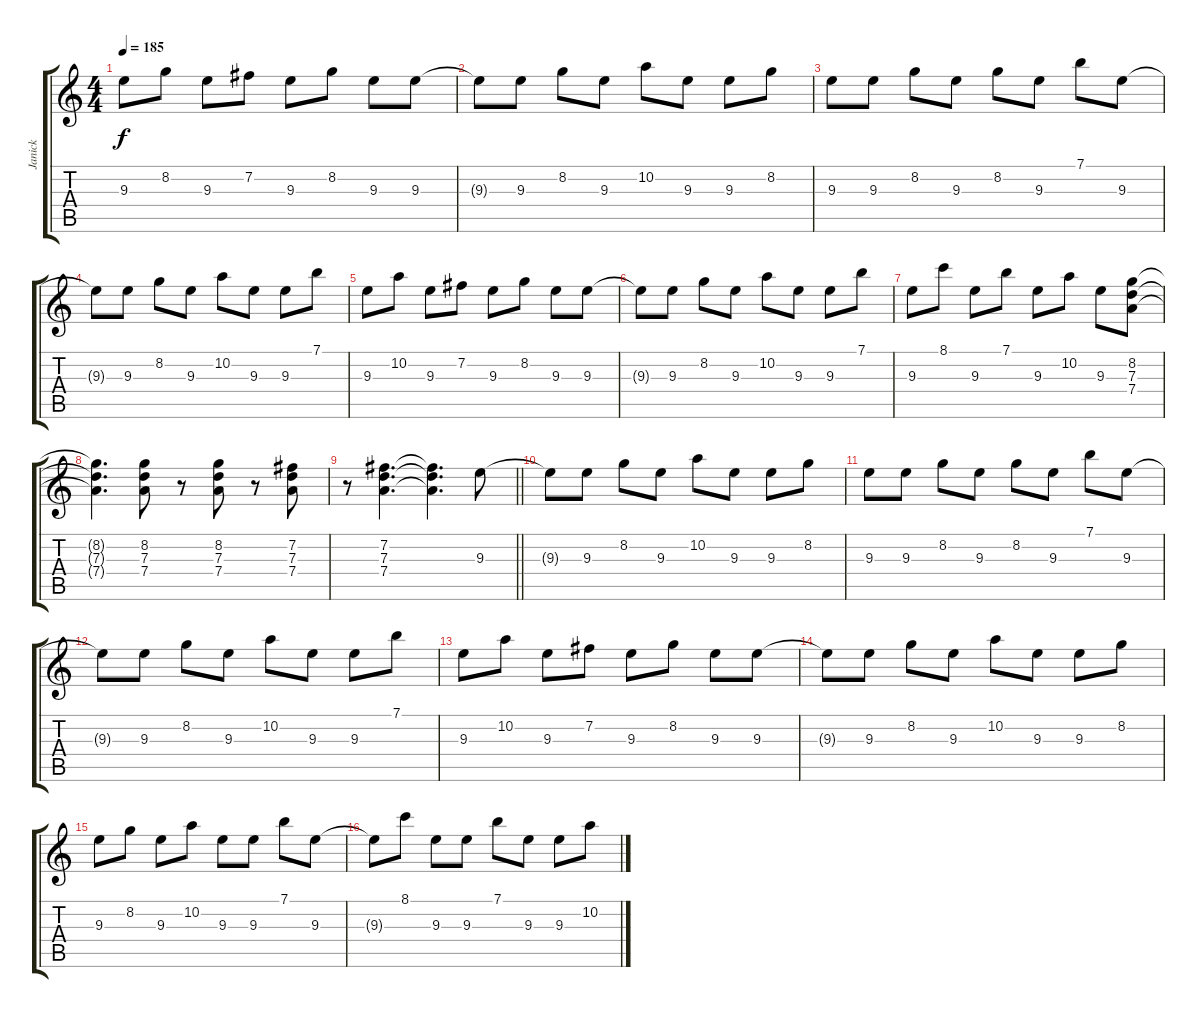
\track ("Janick" "Janick") {instrument overdrivenguitar}
\staff {score tabs}
\tuning (E4 B3 G3 D3 A2 E2) {hide}
\ts (4 4)
\tempo 185
\clef g2
\ks c
9.3.8{dy f} 8.2.8 9.3.8 7.2.8 9.3.8 8.2.8 9.3.8 9.3.8 |
9.3{t}.8 9.3.8 8.2.8 9.3.8 10.2.8 9.3.8 9.3.8 8.2.8 |
9.3.8 9.3.8 8.2.8 9.3.8 8.2.8 9.3.8 7.1.8 9.3.8 |
9.3{t}.8 9.3.8 8.2.8 9.3.8 10.2.8 9.3.8 9.3.8 7.1.8 |
9.3.8 10.2.8 9.3.8 7.2.8 9.3.8 8.2.8 9.3.8 9.3.8 |
9.3{t}.8 9.3.8 8.2.8 9.3.8 10.2.8 9.3.8 9.3.8 7.1.8 |
9.3.8 8.1.8 9.3.8 7.1.8 9.3.8 10.2.8 9.3.8 (8.2 7.3 7.4).8 |
(8.2{t} 7.3{t} 7.4{t}).4{d} (8.2 7.3 7.4).8 r.8 (8.2 7.3 7.4).8 r.8 (7.2 7.3 7.4).8 |
\barLineRight lightlight
r.8 (7.2 7.3 7.4).4{d} (7.2{t} 7.3{t} 7.4{t}).4{d} 9.3.8 |
9.3{t}.8 9.3.8 8.2.8 9.3.8 10.2.8 9.3.8 9.3.8 8.2.8 |
9.3.8 9.3.8 8.2.8 9.3.8 8.2.8 9.3.8 7.1.8 9.3.8 |
9.3{t}.8 9.3.8 8.2.8 9.3.8 10.2.8 9.3.8 9.3.8 7.1.8 |
9.3.8 10.2.8 9.3.8 7.2.8 9.3.8 8.2.8 9.3.8 9.3.8 |
9.3{t}.8 9.3.8 8.2.8 9.3.8 10.2.8 9.3.8 9.3.8 8.2.8 |
9.3.8 8.2.8 9.3.8 10.2.8 9.3.8 9.3.8 7.1.8 9.3.8 |
9.3{t}.8 8.1.8 9.3.8 9.3.8 7.1.8 9.3.8 9.3.8 10.2.8
